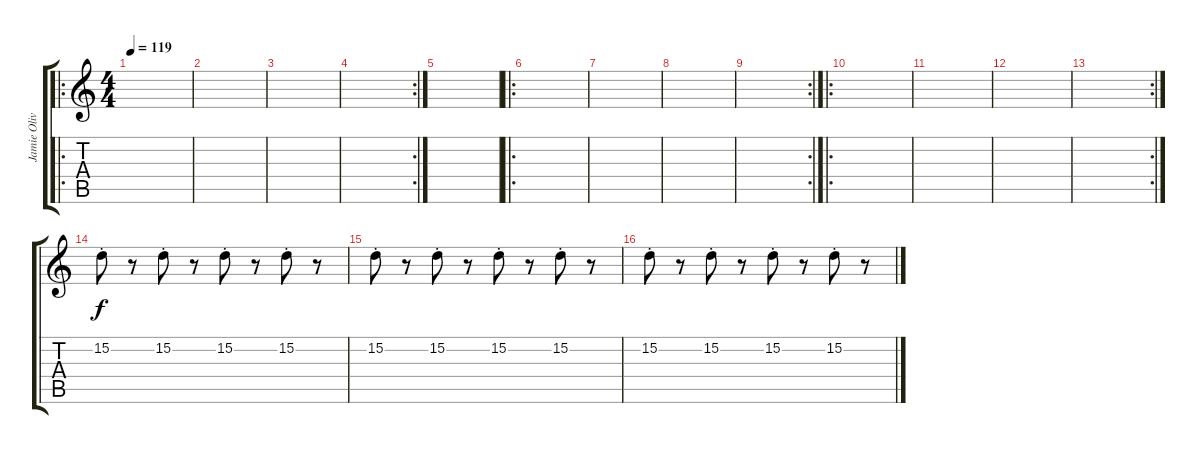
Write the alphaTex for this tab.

\track ("Jamie Oliver" "Jamie Oliv") {instrument violin}
\staff {score tabs}
\tuning (E4 B3 G3 D3 A2 E2) {hide}
\ro
\ts (4 4)
\tempo 119
\clef g2
\ks c
|
|
|
\rc 2
|
|
\ro
|
|
|
\rc 2
|
\ro
|
|
|
\rc 2
|
15.2{st}.8 r.8 15.2{st}.8 r.8 15.2{st}.8 r.8 15.2{st}.8 r.8 |
15.2{st}.8 r.8 15.2{st}.8 r.8 15.2{st}.8 r.8 15.2{st}.8 r.8 |
15.2{st}.8 r.8 15.2{st}.8 r.8 15.2{st}.8 r.8 15.2{st}.8 r.8
